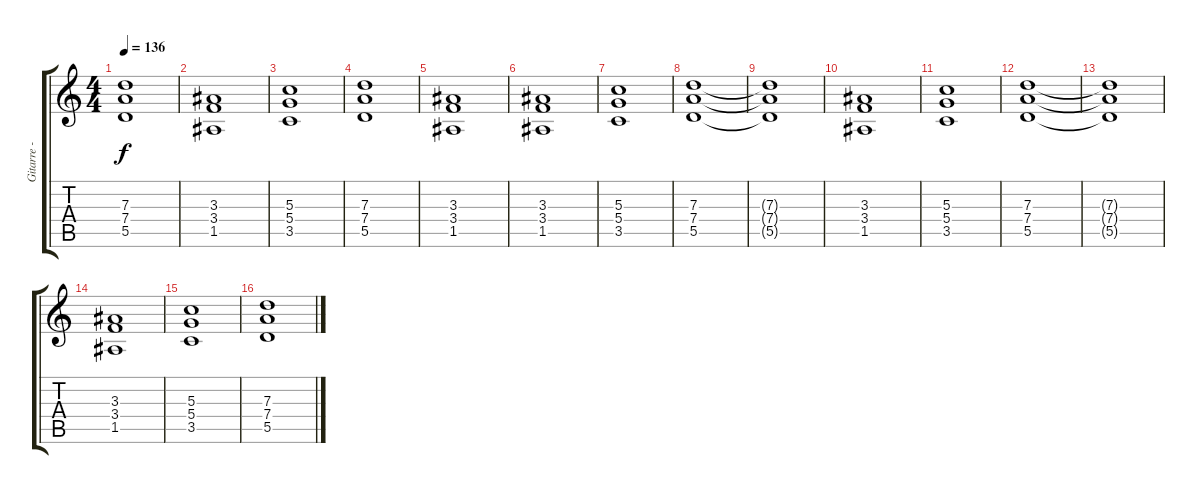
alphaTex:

\track ("Gitarre - Simon" "Gitarre - ") {instrument acousticguitarsteel}
\staff {score tabs}
\tuning (E4 B3 G3 D3 A2 E2) {hide}
\ts (4 4)
\tempo 136
\clef g2
\ks c
(7.3{t} 7.4{t} 5.5{t}).1{dy f} |
(3.3 3.4 1.5).1 |
(5.3 5.4 3.5).1 |
(7.3 7.4 5.5).1 |
(3.3 3.4 1.5).1 |
(3.3 3.4 1.5).1 |
(5.3 5.4 3.5).1 |
(7.3 7.4 5.5).1 |
(7.3{t} 7.4{t} 5.5{t}).1 |
(3.3 3.4 1.5).1 |
(5.3 5.4 3.5).1 |
(7.3 7.4 5.5).1 |
(7.3{t} 7.4{t} 5.5{t}).1 |
(3.3 3.4 1.5).1 |
(5.3 5.4 3.5).1 |
(7.3 7.4 5.5).1
